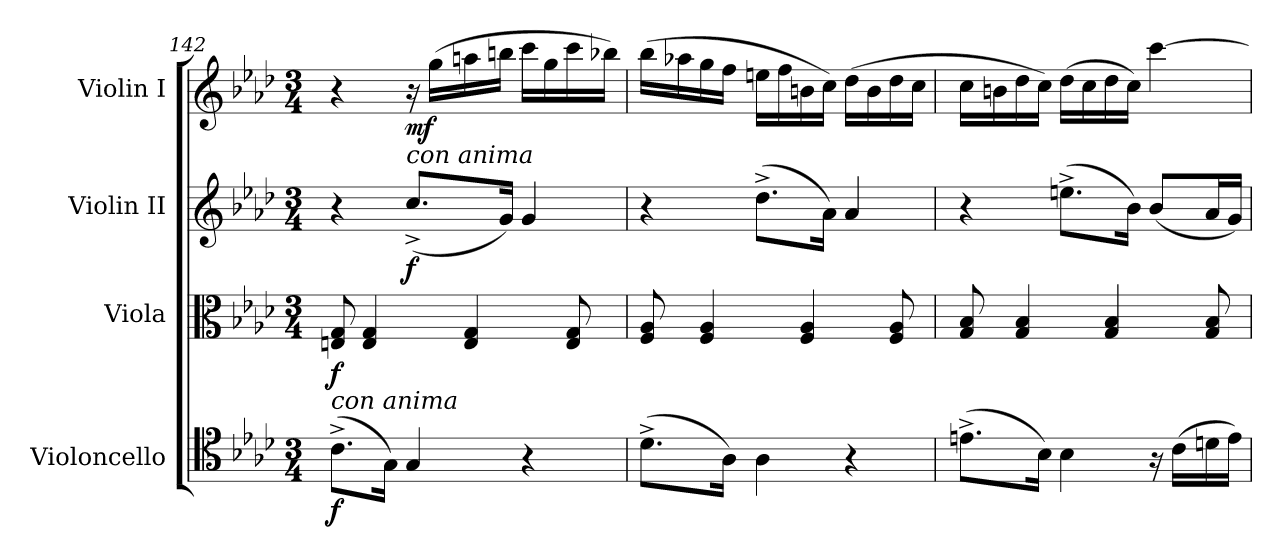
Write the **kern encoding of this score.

**kern	**dynam	**kern	**dynam	**kern	**dynam	**kern	**dynam
*part4	*part4	*part3	*part3	*part2	*part2	*part1	*part1
*staff4	*staff4	*staff3	*staff3	*staff2	*staff2	*staff1	*staff1
*I"Violoncello	*	*I"Viola	*	*I"Violin II	*	*I"Violin I	*
*I'Vc	*	*I'Vla	*	*I'Vln	*	*I'Vln	*
*clefC4	*	*clefC3	*	*clefG2	*	*clefG2	*
*k[b-e-a-d-]	*	*k[b-e-a-d-]	*	*k[b-e-a-d-]	*	*k[b-e-a-d-]	*
*M3/4	*	*M3/4	*	*M3/4	*	*M3/4	*
=142	=142	=142	=142	=142	=142	=142	=142
!LO:TX:a:i:t=con anima	!	!	!	!	!	!	!
!	!LO:DY:b	!	!LO:DY:b	!	!	!	!
(8.c^\L	f	8En/ 8G/	f	4r	.	4r	.
.	.	4E/ 4G/	.	.	.	.	.
16G\Jk)	.	.	.	.	.	.	.
!	!	!	!	!LO:TX:a:i:t=con anima	!	!	!
!	!	!	!	!	!LO:DY:b	!	!LO:DY:b
4G/	.	.	.	(8.cc^/L	f	16r	mf
.	.	.	.	.	.	(16gg\LL	.
.	.	4E/ 4G/	.	.	.	16aan\	.
.	.	.	.	16g/Jk)	.	16bbn\JJ	.
4r	.	.	.	4g/	.	16ccc\LL	.
.	.	.	.	.	.	16gg\	.
.	.	8E/ 8G/	.	.	.	16ccc\	.
.	.	.	.	.	.	16bb-X\JJ)	.
!!LO:LB:g=z
=143	=143	=143	=143	=143	=143	=143	=143
(8.d-^\L	.	8F/ 8A-/	.	4r	.	(16bb-\LL	.
.	.	.	.	.	.	16aa-X\	.
.	.	4F/ 4A-/	.	.	.	16gg\	.
16A-\Jk)	.	.	.	.	.	16ff\JJ	.
4A-\	.	.	.	(8.dd-^\L	.	16een\LL	.
.	.	.	.	.	.	16ff\	.
.	.	4F/ 4A-/	.	.	.	16bn\	.
.	.	.	.	16a-\Jk)	.	16cc\JJ)	.
4r	.	.	.	4a-/	.	(16dd-\LL	.
.	.	.	.	.	.	16b\	.
.	.	8F/ 8A-/	.	.	.	16dd-\	.
.	.	.	.	.	.	16cc\JJ	.
=144	=144	=144	=144	=144	=144	=144	=144
(8.en^\L	.	8G/ 8B-/	.	4r	.	16cc\LL	.
.	.	.	.	.	.	16bn\	.
.	.	4G/ 4B-/	.	.	.	16dd-\	.
16B-\Jk)	.	.	.	.	.	16cc\JJ)	.
4B-\	.	.	.	(8.een^\L	.	(16dd-\LL	.
.	.	.	.	.	.	16cc\	.
.	.	4G/ 4B-/	.	.	.	16dd-\	.
.	.	.	.	16b-\Jk)	.	16cc\JJ)	.
16r	.	.	.	(8b-/L	.	[4ccc\	.
(16c\LL	.	.	.	.	.	.	.
16dn\	.	8G/ 8B-/	.	16a-/L	.	.	.
16e\JJ)	.	.	.	16g/JJ)	.	.	.
=	=	=	=	=	=	=	=
*-	*-	*-	*-	*-	*-	*-	*-
